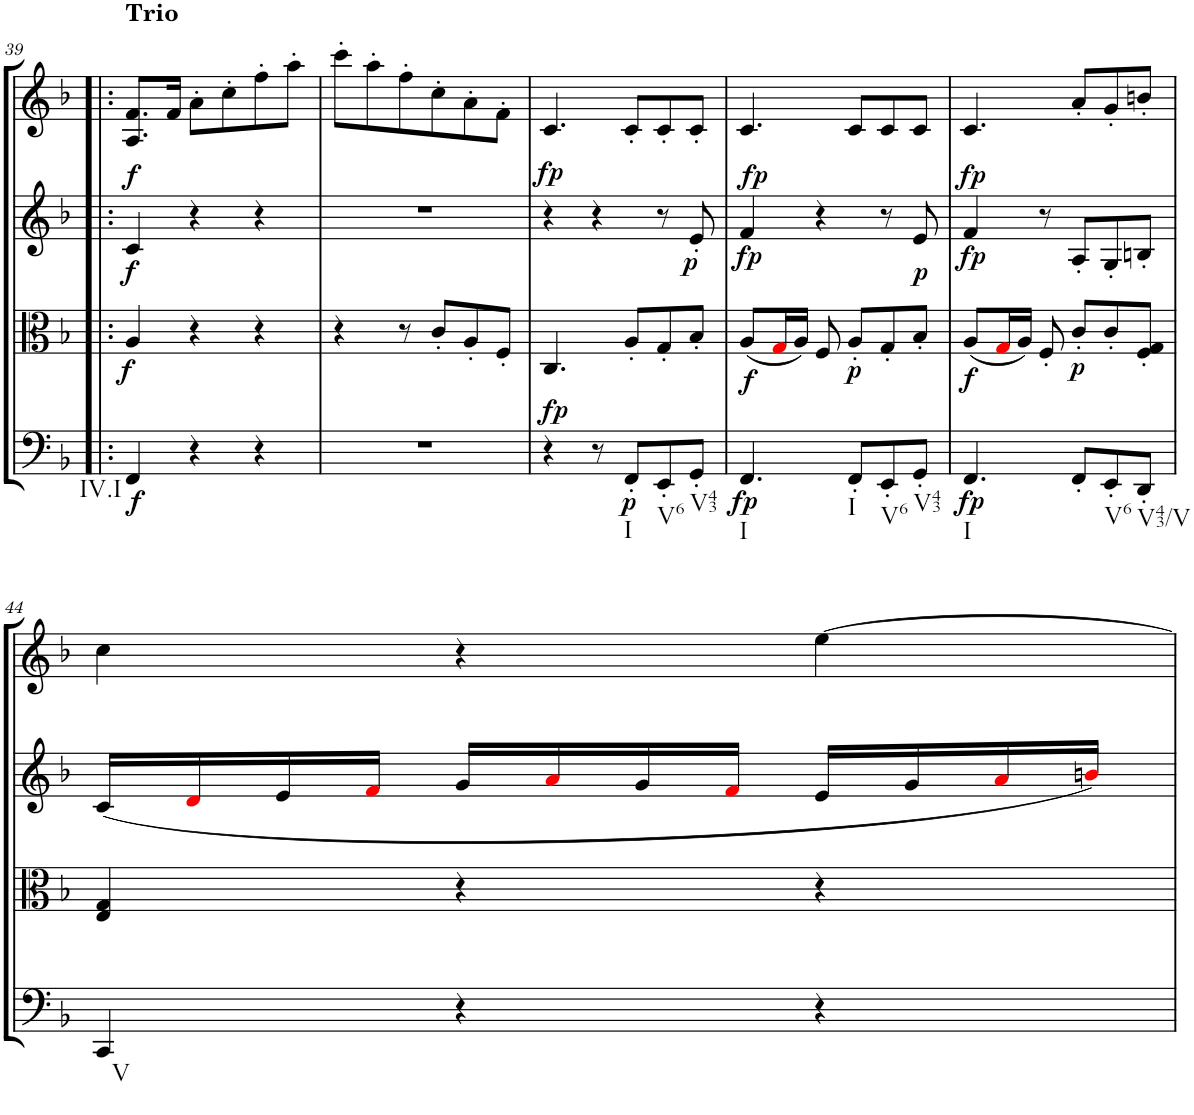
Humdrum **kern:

**kern	**dynam	**kern	**dynam	**kern	**dynam	**kern
*part4	*part4	*part3	*part3	*part2	*part2	*part1
*staff4	*staff4	*staff3	*staff3	*staff2	*staff2	*staff1
*I"Cello	*	*I"Viola	*	*I"2nd Violin	*	*I"1st Violin
*	*	*I'Vla	*	*I'Vln	*	*I'Vln
!!LO:PB:g=z
*clefF4	*	*clefC3	*	*clefG2	*	*clefG2
*k[b-]	*	*k[b-]	*	*k[b-]	*	*k[b-]
*F:	*	*F:	*	*F:	*	*F:
*M3/4	*	*M3/4	*	*M3/4	*	*M3/4
=39!|:	=39!|:	=39!|:	=39!|:	=39!|:	=39!|:	=39!|:
!	!	!	!	!	!	!LO:TX:a:B:t=Trio
!LO:TX:b:t=IV.I	!	!	!	!	!	!
!	!LO:DY:b	!	!LO:DY:b	!	!LO:DY:b	!
!	!	!	!	!	!LO:DY:n=1:a	!
4FF/	f	4A/	f	4c/	f f	8.A/ 8.f/L
.	.	.	.	.	.	16f/Jk
4r	.	4r	.	4r	.	8a'\L
.	.	.	.	.	.	8cc'\
4r	.	4r	.	4r	.	8ff'\
.	.	.	.	.	.	8aa'\J
=40	=40	=40	=40	=40	=40	=40
2.r	.	4r	.	2.r	.	8ccc'\L
.	.	.	.	.	.	8aa'\
.	.	8r	.	.	.	8ff'\
.	.	8c'/L	.	.	.	8cc'\
.	.	8A'/	.	.	.	8a'\
.	.	8F'/J	.	.	.	8f'\J
=41	=41	=41	=41	=41	=41	=41
!	!LO:DY:a	!	!	!	!LO:DY:a	!
4r	fp	4.C/	.	4r	fp	4.c/
8r	.	.	.	4r	.	.
!LO:TX:b:t=I	!	!	!	!	!	!
!	!LO:DY:b	!	!	!	!	!
8FF'/L	p	8A'/L	.	.	.	8c'/L
!LO:TX:b:t=V6	!	!	!	!	!	!
8EE'/	.	8G'/	.	8r	.	8c'/
!LO:TX:b:t=V43	!	!	!	!	!	!
!	!	!	!	!	!LO:DY:b	!
8GG'/J	.	8B-'/J	.	8e'/	p	8c'/J
=42	=42	=42	=42	=42	=42	=42
!LO:TX:b:t=I	!	!	!	!	!	!
!	!LO:DY:b	!	!LO:DY:b	!	!LO:DY:b	!
!	!	!	!	!	!LO:DY:n=1:a	!
4.FF/	fp	(8A/L	f	4f/	fp fp	4.c/
.	.	16Gi/L	.	.	.	.
.	.	16A/JJ)	.	.	.	.
.	.	8F/	.	4r	.	.
!LO:TX:b:t=I	!	!	!	!	!	!
!	!	!	!LO:DY:b	!	!	!
8FF'/L	.	8A'/L	p	.	.	8c/L
!LO:TX:b:t=V6	!	!	!	!	!	!
8EE'/	.	8G'/	.	8r	.	8c/
!LO:TX:b:t=V43	!	!	!	!	!	!
!	!	!	!LO:DY:a	!	!	!
8GG'/J	.	8B-'/J	p	8e/	.	8c/J
=43	=43	=43	=43	=43	=43	=43
!LO:TX:b:t=I	!	!	!	!	!	!
!	!LO:DY:b	!	!LO:DY:b	!	!LO:DY:b	!
!	!	!	!	!	!LO:DY:n=1:a	!
4.FF/	fp	(8A/L	f	4f/	fp fp	4.c/
.	.	16Gi/L	.	.	.	.
.	.	16A/JJ)	.	.	.	.
.	.	8F'/	.	8r	.	.
!	!	!	!LO:DY:b	!	!	!
8FF'/L	.	8c'/L	p	8A'/L	.	8a'/L
!LO:TX:b:t=V6	!	!	!	!	!	!
8EE'/	.	8c'/	.	8G'/	.	8g'/
!LO:TX:b:t=V43/V	!	!	!	!	!	!
8DD'/J	.	8F/' 8G/'J	.	8Bn'/J	.	8bn'/J
!!LO:LB:g=z
=44	=44	=44	=44	=44	=44	=44
!LO:TX:b:t=V	!	!	!	!	!	!
4CC/	.	4E/ 4G/	.	(16c/LL	.	4cc\
.	.	.	.	16di/	.	.
.	.	.	.	16e/	.	.
.	.	.	.	16fi/JJ	.	.
4r	.	4r	.	16g/LL	.	4r
.	.	.	.	16ai/	.	.
.	.	.	.	16g/	.	.
.	.	.	.	16fi/JJ	.	.
4r	.	4r	.	16e/LL	.	[4ee\
.	.	.	.	16g/	.	.
.	.	.	.	16ai/	.	.
.	.	.	.	16bni/JJ)	.	.
=	=	=	=	=	=	=
*-	*-	*-	*-	*-	*-	*-
